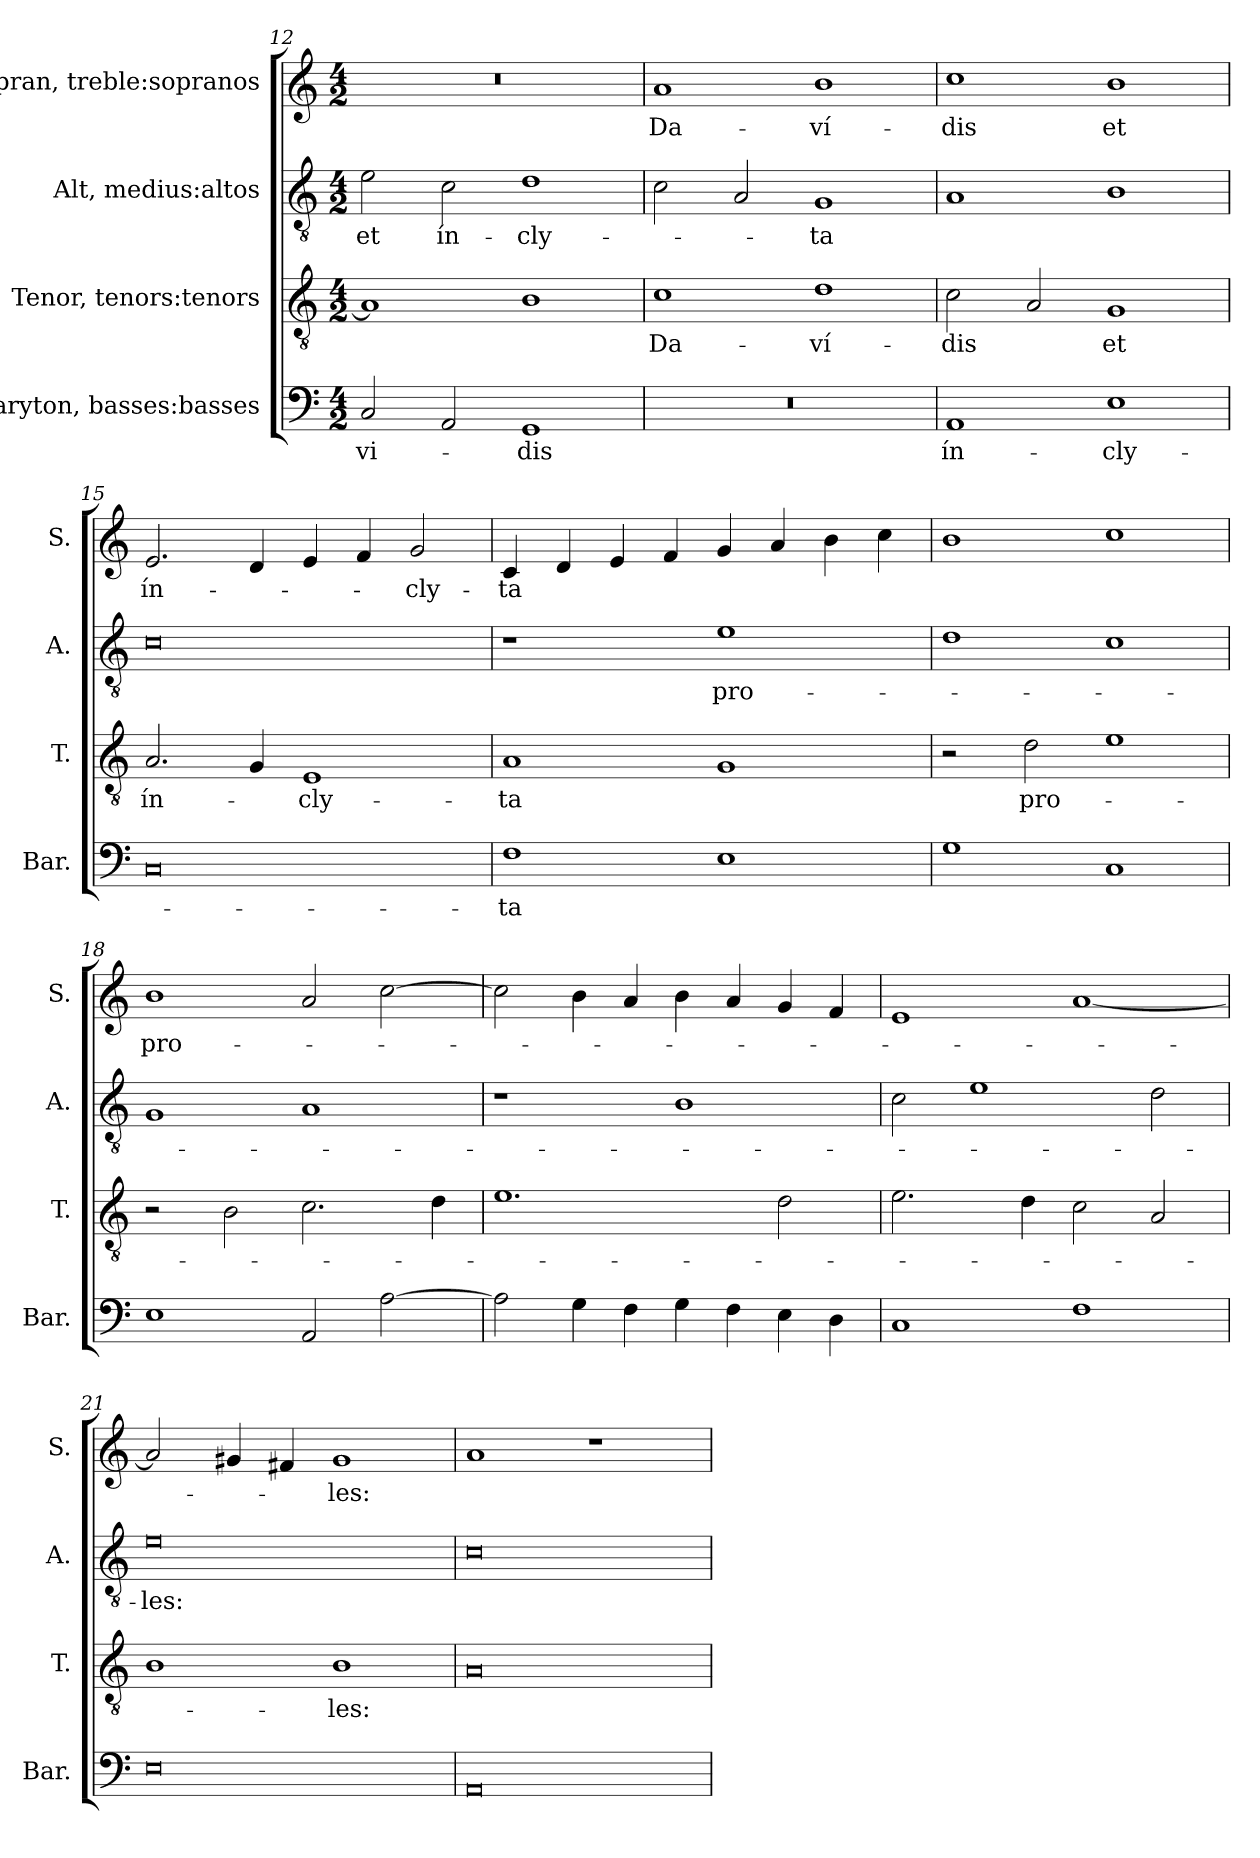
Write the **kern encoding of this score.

**kern	**text	**kern	**text	**kern	**text	**kern	**text
*part4	*part4	*part3	*part3	*part2	*part2	*part1	*part1
*staff4	*staff4	*staff3	*staff3	*staff2	*staff2	*staff1	*staff1
*I"Baryton, basses:basses	*	*I"Tenor, tenors:tenors	*	*I"Alt, medius:altos	*	*I"Sopran, treble:sopranos	*
*I'Bar.	*	*I'T.	*	*I'A.	*	*I'S.	*
*clefF4	*	*clefGv2	*	*clefGv2	*	*clefG2	*
*k[]	*	*k[]	*	*k[]	*	*k[]	*
*M4/2	*	*M4/2	*	*M4/2	*	*M4/2	*
=12	=12	=12	=12	=12	=12	=12	=12
!	!LO:LY:b	!	!	!	!LO:LY:b	!	!
2C/	vi-	1A]	.	2e\	et	0r	.
!	!	!	!	!	!LO:LY:b	!	!
2AA/	.	.	.	2c\	ín-	.	.
!	!LO:LY:b	!	!	!	!LO:LY:b	!	!
1GG	-dis	1B	.	1d	-cly-	.	.
!!LO:LB:g=z
=13	=13	=13	=13	=13	=13	=13	=13
!	!	!	!LO:LY:b	!	!	!	!LO:LY:b
0r	.	1c	Da-	2c\	.	1a	Da-
.	.	.	.	2A/	.	.	.
!	!	!	!LO:LY:b	!	!LO:LY:b	!	!LO:LY:b
.	.	1d	-ví-	1G	-ta	1b	-ví-
=14	=14	=14	=14	=14	=14	=14	=14
!	!LO:LY:b	!	!LO:LY:b	!	!	!	!LO:LY:b
1AA	-ín-	2c\	-dis	1A	.	1cc	-dis
.	.	2A/	.	.	.	.	.
!	!LO:LY:b	!	!LO:LY:b	!	!	!	!LO:LY:b
1E	-cly-	1G	et	1B	.	1b	et
=15	=15	=15	=15	=15	=15	=15	=15
!	!	!	!LO:LY:b	!	!	!	!LO:LY:b
0C	.	2.A/	ín-	0c	.	2.e/	ín-
.	.	4G/	.	.	.	4d/	.
!	!	!	!LO:LY:b	!	!	!	!
.	.	1E	-cly-	.	.	4e/	.
.	.	.	.	.	.	4f/	.
!	!	!	!	!	!	!	!LO:LY:b
.	.	.	.	.	.	2g/	-cly-
=16	=16	=16	=16	=16	=16	=16	=16
!	!LO:LY:b	!	!LO:LY:b	!	!	!	!LO:LY:b
1F	-ta	1A	-ta	1r	.	4c/	-ta
.	.	.	.	.	.	4d/	.
.	.	.	.	.	.	4e/	.
.	.	.	.	.	.	4f/	.
!	!	!	!	!	!LO:LY:b	!	!
1E	.	1G	.	1e	pro-	4g/	.
.	.	.	.	.	.	4a/	.
.	.	.	.	.	.	4b\	.
.	.	.	.	.	.	4cc\	.
=17	=17	=17	=17	=17	=17	=17	=17
1G	.	2r	.	1d	.	1b	.
!	!	!	!LO:LY:b	!	!	!	!
.	.	2d\	pro-	.	.	.	.
1C	.	1e	.	1c	.	1cc	.
=18	=18	=18	=18	=18	=18	=18	=18
!	!	!	!	!	!	!	!LO:LY:b
1E	.	2r	.	1G	.	1b	pro-
.	.	2B\	.	.	.	.	.
2AA/	.	2.c\	.	1A	.	2a/	.
[2A\	.	.	.	.	.	[2cc\	.
.	.	4d\	.	.	.	.	.
!!LO:PB:g=z
=19	=19	=19	=19	=19	=19	=19	=19
2A\]	.	1.e	.	1r	.	2cc\]	.
4G\	.	.	.	.	.	4b\	.
4F\	.	.	.	.	.	4a/	.
4G\	.	.	.	1B	.	4b\	.
4F\	.	.	.	.	.	4a/	.
4E\	.	2d\	.	.	.	4g/	.
4D\	.	.	.	.	.	4f/	.
=20	=20	=20	=20	=20	=20	=20	=20
1C	.	2.e\	.	2c\	.	1e	.
.	.	.	.	1e	.	.	.
.	.	4d\	.	.	.	.	.
1F	.	2c\	.	.	.	[1a	.
.	.	2A/	.	2d\	.	.	.
=21	=21	=21	=21	=21	=21	=21	=21
!	!	!	!	!	!LO:LY:b	!	!
0E	.	1B	.	0e	-les:	2a/]	.
.	.	.	.	.	.	4g#X/	.
.	.	.	.	.	.	4f#X/	.
!	!	!	!LO:LY:b	!	!	!	!LO:LY:b
.	.	1B	-les:	.	.	1g#	-les:
=22	=22	=22	=22	=22	=22	=22	=22
0AA	.	0A	.	0c	.	1a	.
.	.	.	.	.	.	1r	.
=	=	=	=	=	=	=	=
*-	*-	*-	*-	*-	*-	*-	*-
